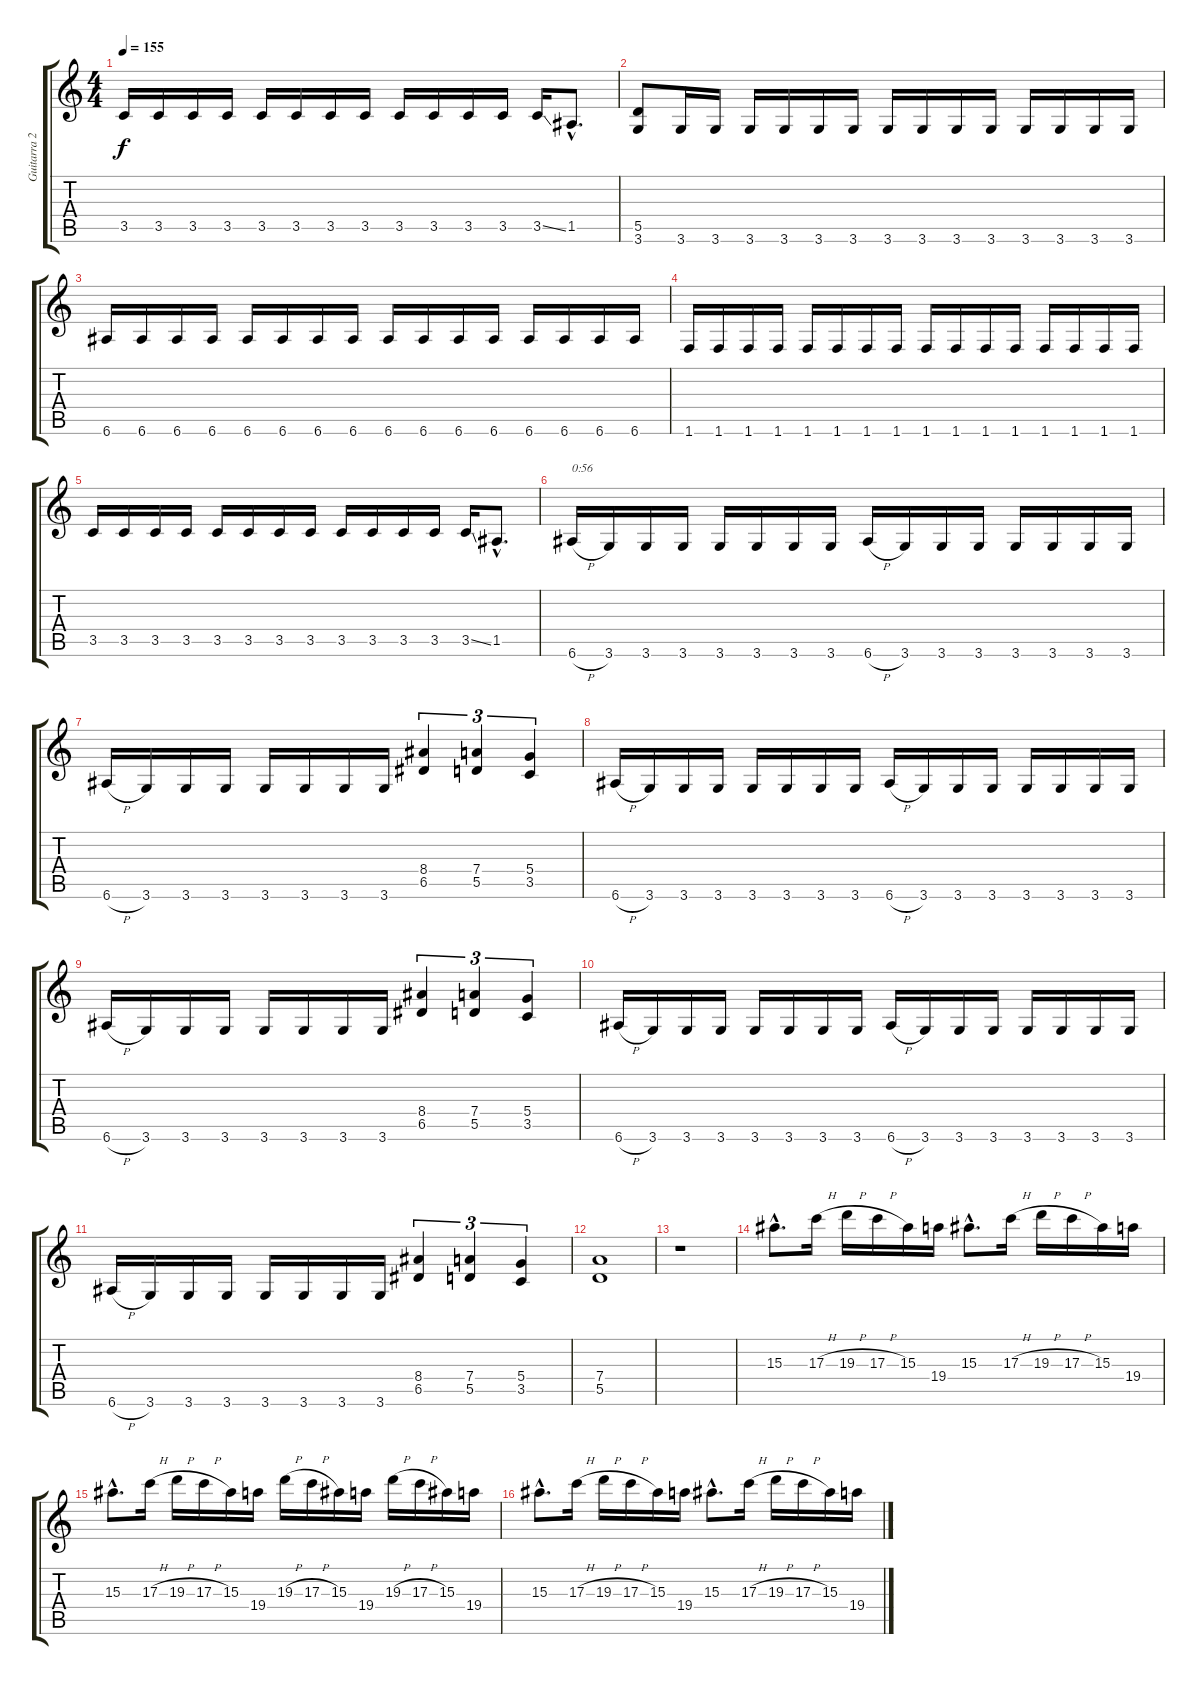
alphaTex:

\track ("Guitarra 2" "Guitarra 2") {instrument distortionguitar}
\staff {score tabs}
\tuning (E4 B3 G3 D3 A2 E2) {hide}
\ts (4 4)
\tempo 155
\clef g2
\ks c
3.5.16{dy f} 3.5.16 3.5.16 3.5.16 3.5.16 3.5.16 3.5.16 3.5.16 3.5.16 3.5.16 3.5.16 3.5.16 3.5{ss}.16 1.5{hac}.8{d} |
(5.5 3.6).8 3.6.16 3.6.16 3.6.16 3.6.16 3.6.16 3.6.16 3.6.16 3.6.16 3.6.16 3.6.16 3.6.16 3.6.16 3.6.16 3.6.16 |
6.6.16 6.6.16 6.6.16 6.6.16 6.6.16 6.6.16 6.6.16 6.6.16 6.6.16 6.6.16 6.6.16 6.6.16 6.6.16 6.6.16 6.6.16 6.6.16 |
1.6.16 1.6.16 1.6.16 1.6.16 1.6.16 1.6.16 1.6.16 1.6.16 1.6.16 1.6.16 1.6.16 1.6.16 1.6.16 1.6.16 1.6.16 1.6.16 |
3.5.16 3.5.16 3.5.16 3.5.16 3.5.16 3.5.16 3.5.16 3.5.16 3.5.16 3.5.16 3.5.16 3.5.16 3.5{ss}.16 1.5{hac}.8{d} |
6.6{h}.16{txt "0:56"} 3.6.16 3.6.16 3.6.16 3.6.16 3.6.16 3.6.16 3.6.16 6.6{h}.16 3.6.16 3.6.16 3.6.16 3.6.16 3.6.16 3.6.16 3.6.16 |
6.6{h}.16 3.6.16 3.6.16 3.6.16 3.6.16 3.6.16 3.6.16 3.6.16 (8.4 6.5).4{tu (3 2)} (7.4 5.5).4{tu (3 2)} (5.4 3.5).4{tu (3 2)} |
6.6{h}.16 3.6.16 3.6.16 3.6.16 3.6.16 3.6.16 3.6.16 3.6.16 6.6{h}.16 3.6.16 3.6.16 3.6.16 3.6.16 3.6.16 3.6.16 3.6.16 |
6.6{h}.16 3.6.16 3.6.16 3.6.16 3.6.16 3.6.16 3.6.16 3.6.16 (8.4 6.5).4{tu (3 2)} (7.4 5.5).4{tu (3 2)} (5.4 3.5).4{tu (3 2)} |
6.6{h}.16 3.6.16 3.6.16 3.6.16 3.6.16 3.6.16 3.6.16 3.6.16 6.6{h}.16 3.6.16 3.6.16 3.6.16 3.6.16 3.6.16 3.6.16 3.6.16 |
6.6{h}.16 3.6.16 3.6.16 3.6.16 3.6.16 3.6.16 3.6.16 3.6.16 (8.4 6.5).4{tu (3 2)} (7.4 5.5).4{tu (3 2)} (5.4 3.5).4{tu (3 2)} |
(7.4 5.5).1 |
r.1 |
15.3{hac}.8{d} 17.3{h}.16 19.3{h}.16 17.3{h}.16 15.3.16 19.4.16 15.3{hac}.8{d} 17.3{h}.16 19.3{h}.16 17.3{h}.16 15.3.16 19.4.16 |
15.3{hac}.8{d} 17.3{h}.16 19.3{h}.16 17.3{h}.16 15.3.16 19.4.16 19.3{h}.16 17.3{h}.16 15.3.16 19.4.16 19.3{h}.16 17.3{h}.16 15.3.16 19.4.16 |
15.3{hac}.8{d} 17.3{h}.16 19.3{h}.16 17.3{h}.16 15.3.16 19.4.16 15.3{hac}.8{d} 17.3{h}.16 19.3{h}.16 17.3{h}.16 15.3.16 19.4.16
